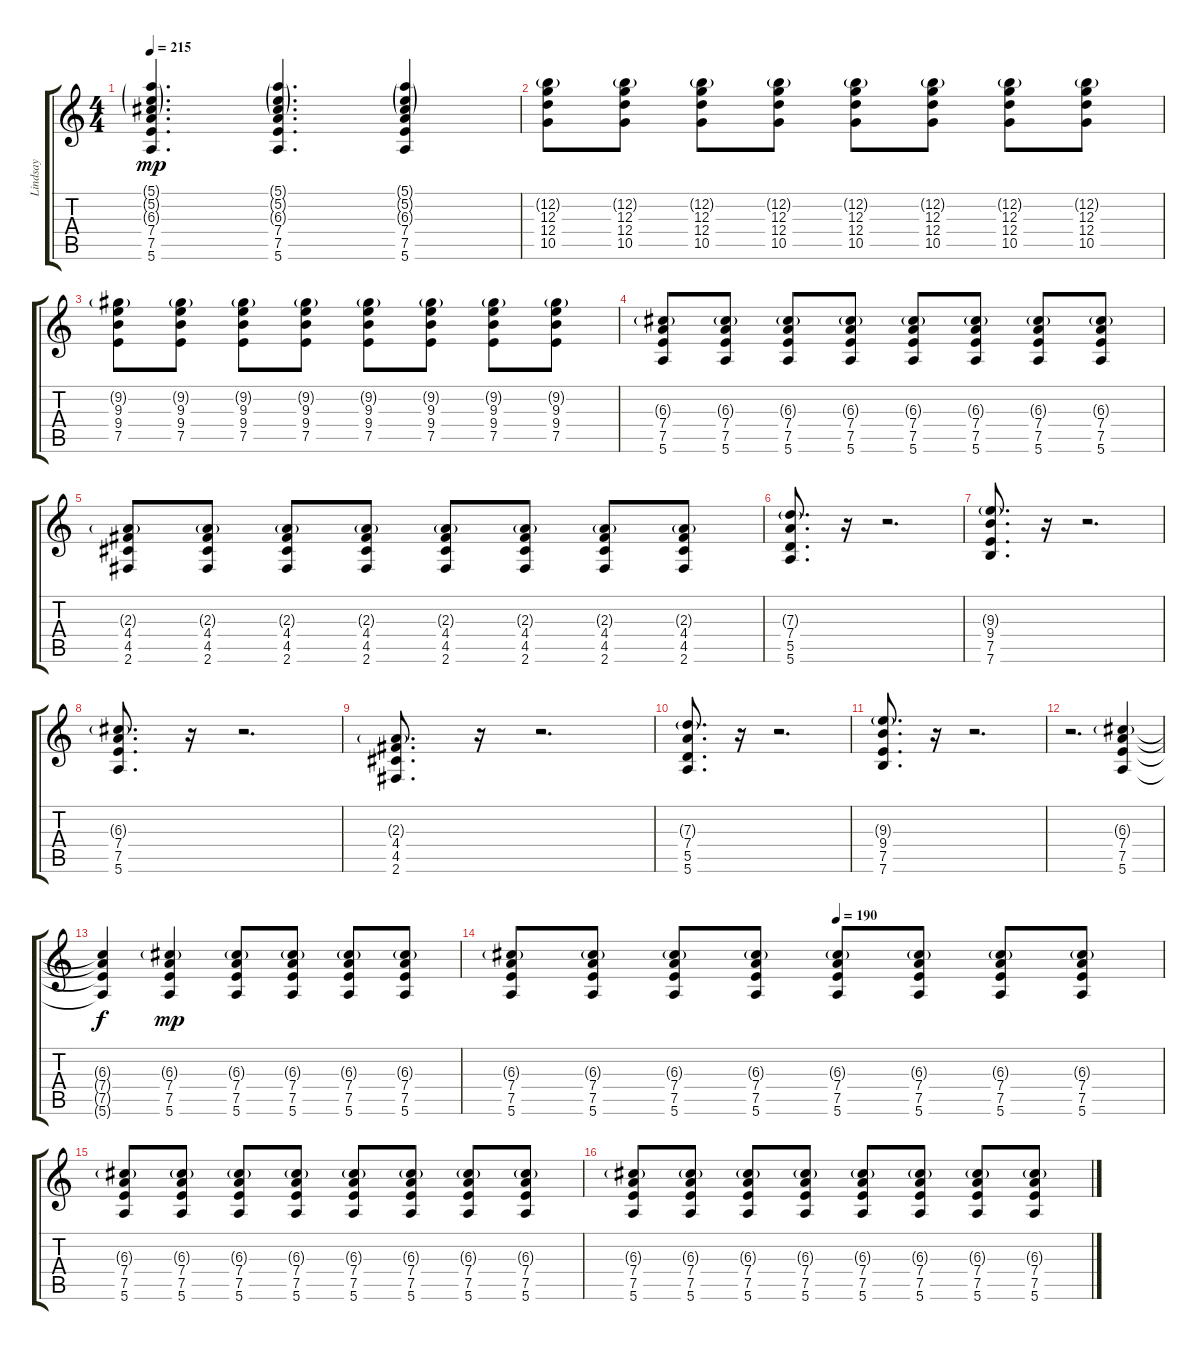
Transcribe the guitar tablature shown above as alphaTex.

\track ("Lindsay" "Lindsay") {instrument distortionguitar}
\staff {score tabs}
\tuning (E4 B3 G3 D3 A2 E2) {hide}
\ts (4 4)
\tempo 215
\clef g2
\ks c
(5.1{g} 5.2{g} 6.3{g} 7.4 7.5 5.6).4{d dy mp} (5.1{g} 5.2{g} 6.3{g} 7.4 7.5 5.6).4{d} (5.1{g} 5.2{g} 6.3{g} 7.4 7.5 5.6).4 |
(12.2{g} 12.3 12.4 10.5).8 (12.2{g} 12.3 12.4 10.5).8 (12.2{g} 12.3 12.4 10.5).8 (12.2{g} 12.3 12.4 10.5).8 (12.2{g} 12.3 12.4 10.5).8 (12.2{g} 12.3 12.4 10.5).8 (12.2{g} 12.3 12.4 10.5).8 (12.2{g} 12.3 12.4 10.5).8 |
(9.2{g} 9.3 9.4 7.5).8 (9.2{g} 9.3 9.4 7.5).8 (9.2{g} 9.3 9.4 7.5).8 (9.2{g} 9.3 9.4 7.5).8 (9.2{g} 9.3 9.4 7.5).8 (9.2{g} 9.3 9.4 7.5).8 (9.2{g} 9.3 9.4 7.5).8 (9.2{g} 9.3 9.4 7.5).8 |
(6.3{g} 7.4 7.5 5.6).8 (6.3{g} 7.4 7.5 5.6).8 (6.3{g} 7.4 7.5 5.6).8 (6.3{g} 7.4 7.5 5.6).8 (6.3{g} 7.4 7.5 5.6).8 (6.3{g} 7.4 7.5 5.6).8 (6.3{g} 7.4 7.5 5.6).8 (6.3{g} 7.4 7.5 5.6).8 |
(2.3{g} 4.4 4.5 2.6).8 (2.3{g} 4.4 4.5 2.6).8 (2.3{g} 4.4 4.5 2.6).8 (2.3{g} 4.4 4.5 2.6).8 (2.3{g} 4.4 4.5 2.6).8 (2.3{g} 4.4 4.5 2.6).8 (2.3{g} 4.4 4.5 2.6).8 (2.3{g} 4.4 4.5 2.6).8 |
(7.3{g} 7.4 5.5 5.6).8{d} r.16 r.2{d} |
(9.3{g} 9.4 7.5 7.6).8{d} r.16 r.2{d} |
(6.3{g} 7.4 7.5 5.6).8{d} r.16 r.2{d} |
(2.3{g} 4.4 4.5 2.6).8{d} r.16 r.2{d} |
(7.3{g} 7.4 5.5 5.6).8{d} r.16 r.2{d} |
(9.3{g} 9.4 7.5 7.6).8{d} r.16 r.2{d} |
r.2{d} (6.3{g} 7.4 7.5 5.6).4 |
(6.3{t} 7.4{t} 7.5{t} 5.6{t}).4{dy f} (6.3{g} 7.4 7.5 5.6).4{dy mp} (6.3{g} 7.4 7.5 5.6).8 (6.3{g} 7.4 7.5 5.6).8 (6.3{g} 7.4 7.5 5.6).8 (6.3{g} 7.4 7.5 5.6).8 |
\tempo (190 0.5)
(6.3{g} 7.4 7.5 5.6).8 (6.3{g} 7.4 7.5 5.6).8 (6.3{g} 7.4 7.5 5.6).8 (6.3{g} 7.4 7.5 5.6).8 (6.3{g} 7.4 7.5 5.6).8 (6.3{g} 7.4 7.5 5.6).8 (6.3{g} 7.4 7.5 5.6).8 (6.3{g} 7.4 7.5 5.6).8 |
(6.3{g} 7.4 7.5 5.6).8 (6.3{g} 7.4 7.5 5.6).8 (6.3{g} 7.4 7.5 5.6).8 (6.3{g} 7.4 7.5 5.6).8 (6.3{g} 7.4 7.5 5.6).8 (6.3{g} 7.4 7.5 5.6).8 (6.3{g} 7.4 7.5 5.6).8 (6.3{g} 7.4 7.5 5.6).8 |
(6.3{g} 7.4 7.5 5.6).8 (6.3{g} 7.4 7.5 5.6).8 (6.3{g} 7.4 7.5 5.6).8 (6.3{g} 7.4 7.5 5.6).8 (6.3{g} 7.4 7.5 5.6).8 (6.3{g} 7.4 7.5 5.6).8 (6.3{g} 7.4 7.5 5.6).8 (6.3{g} 7.4 7.5 5.6).8
